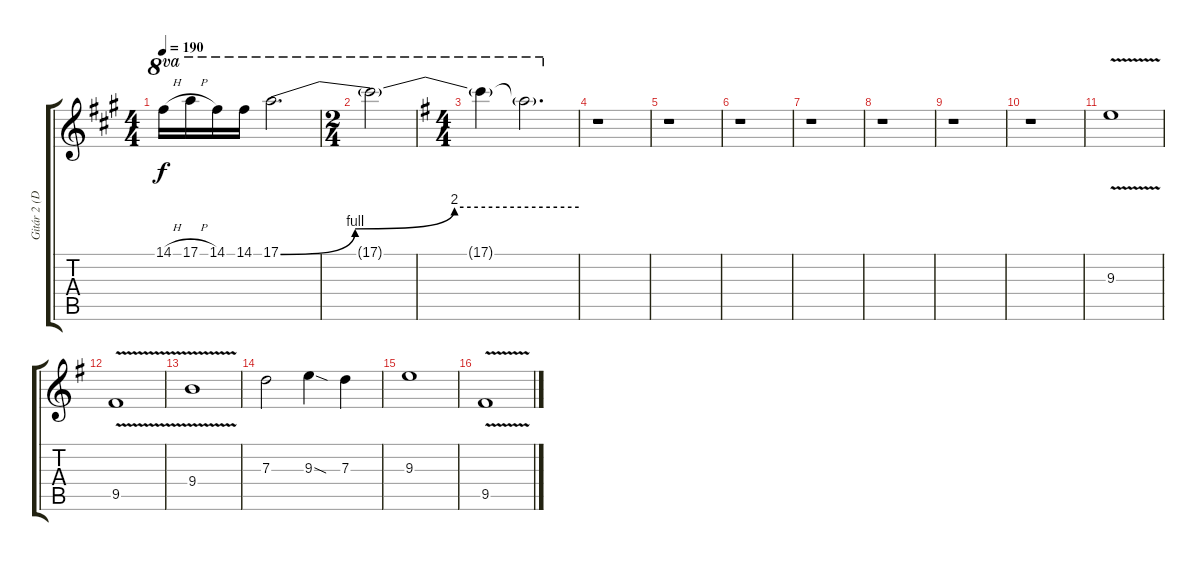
\track ("Gitár 2 (Dave Murray)" "Gitár 2 (D") {instrument electricguitarclean}
\staff {score tabs}
\tuning (E4 B3 G3 D3 A2 E2) {hide}
\ts (4 4)
\tempo 190
\clef g2
\ks a
14.1{h}.16{ot 8va dy f} 17.1{h}.16{ot 8va} 14.1.16{ot 8va} 14.1.16{ot 8va} 17.1{be (custom 0 0 15 4 35 8 60 8)}.2{d ot 8va} |
\ts (2 4)
17.1{t}.2{ot 8va} |
\ts (4 4)
\ks g
17.1{t}.4{ot 8va} 17.1{t}.2{d ot 8va} |
r.1 |
r.1 |
r.1 |
r.1 |
r.1 |
r.1 |
r.1 |
9.3{v}.1{balance 3} |
9.5{v}.1 |
9.4{v}.1 |
7.3.2 9.3{sod}.4 7.3.4 |
9.3.1 |
9.5{v}.1
